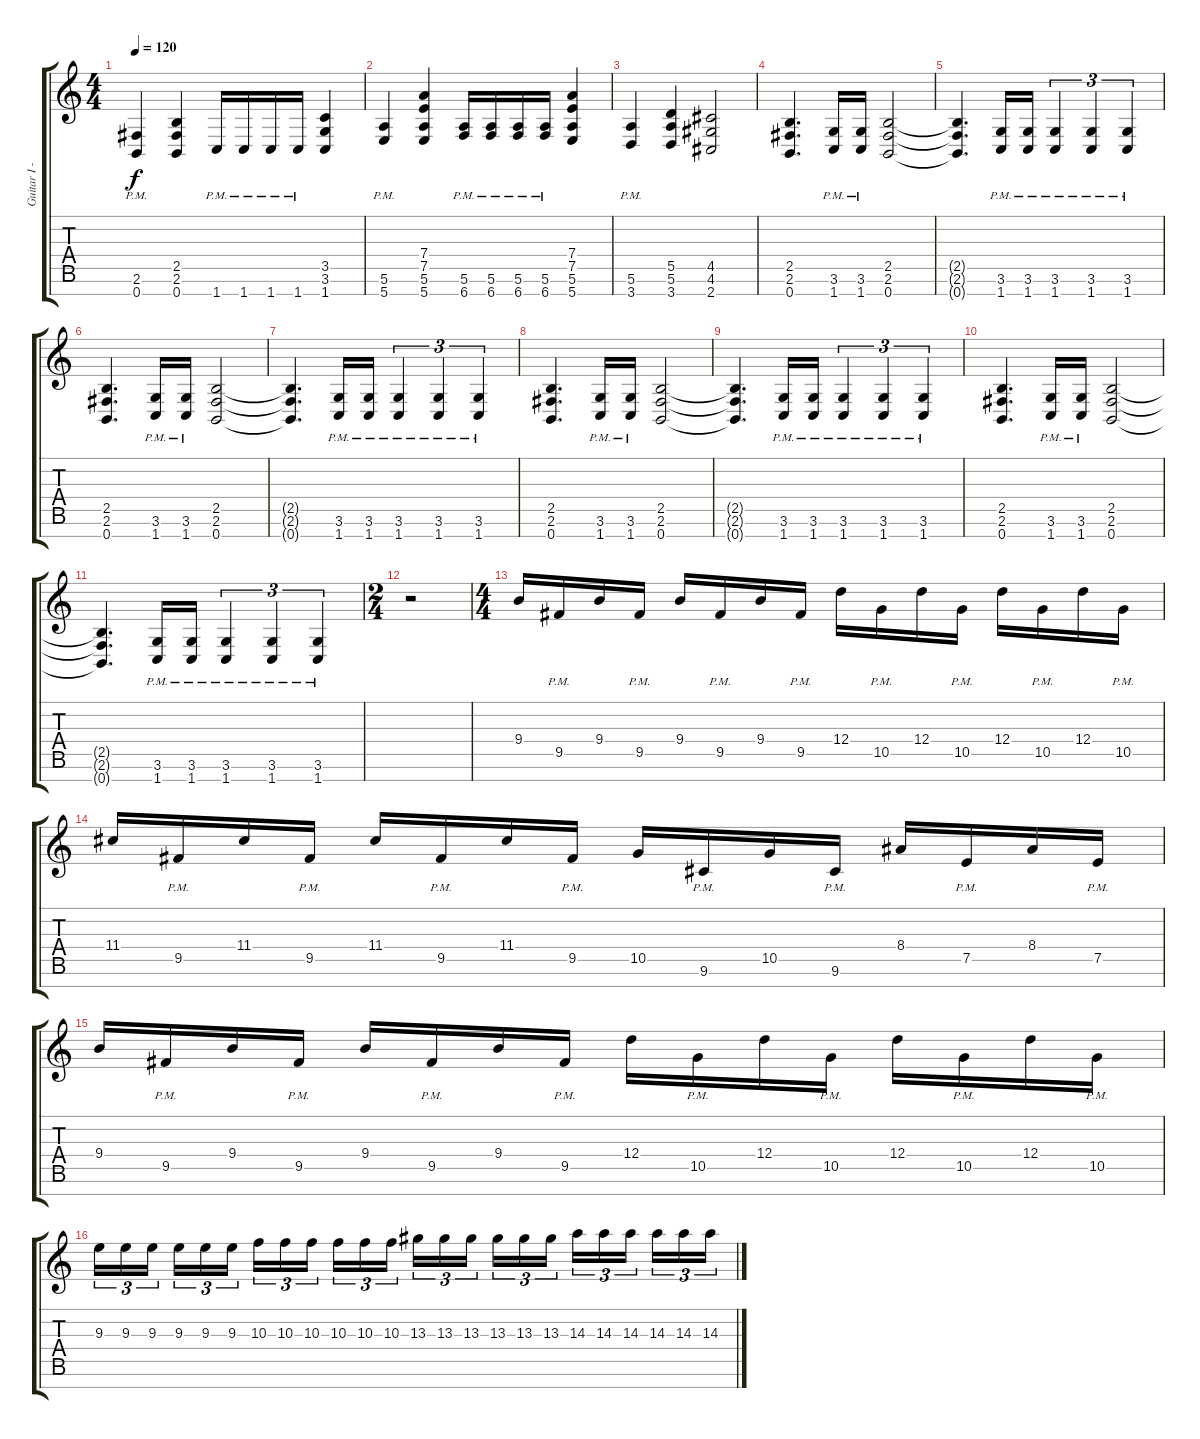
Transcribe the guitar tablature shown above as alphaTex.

\track ("Guitar I - Left" "Guitar I -") {instrument distortionguitar}
\staff {score tabs}
\tuning (E4 B3 G3 D3 A2 E2 B1) {hide}
\ts (4 4)
\tempo 120
\clef g2
\ks c
(2.6{pm} 0.7{pm}).4{dy f} (2.5 2.6 0.7).4 1.7{pm}.16 1.7{pm}.16 1.7{pm}.16 1.7{pm}.16 (3.5 3.6 1.7).4 |
(5.6{pm} 5.7{pm}).4 (7.4 7.5 5.6 5.7).4 (5.6{pm} 6.7{pm}).16 (5.6{pm} 6.7{pm}).16 (5.6{pm} 6.7{pm}).16 (5.6{pm} 6.7{pm}).16 (7.4 7.5 5.6 5.7).4 |
\section ("" "")
(5.6{pm} 3.7{pm}).4 (5.5 5.6 3.7).4 (4.5 4.6 2.7).2 |
(2.5 2.6 0.7).4{d} (3.6{pm} 1.7{pm}).16 (3.6{pm} 1.7{pm}).16 (2.5 2.6 0.7).2 |
(2.5{t} 2.6{t} 0.7{t}).4{d} (3.6{pm} 1.7{pm}).16 (3.6{pm} 1.7{pm}).16 (3.6{pm} 1.7{pm}).4{tu (3 2)} (3.6{pm} 1.7{pm}).4{tu (3 2)} (3.6{pm} 1.7{pm}).4{tu (3 2)} |
(2.5 2.6 0.7).4{d} (3.6{pm} 1.7{pm}).16 (3.6{pm} 1.7{pm}).16 (2.5 2.6 0.7).2 |
(2.5{t} 2.6{t} 0.7{t}).4{d} (3.6{pm} 1.7{pm}).16 (3.6{pm} 1.7{pm}).16 (3.6{pm} 1.7{pm}).4{tu (3 2)} (3.6{pm} 1.7{pm}).4{tu (3 2)} (3.6{pm} 1.7{pm}).4{tu (3 2)} |
(2.5 2.6 0.7).4{d} (3.6{pm} 1.7{pm}).16 (3.6{pm} 1.7{pm}).16 (2.5 2.6 0.7).2 |
(2.5{t} 2.6{t} 0.7{t}).4{d} (3.6{pm} 1.7{pm}).16 (3.6{pm} 1.7{pm}).16 (3.6{pm} 1.7{pm}).4{tu (3 2)} (3.6{pm} 1.7{pm}).4{tu (3 2)} (3.6{pm} 1.7{pm}).4{tu (3 2)} |
(2.5 2.6 0.7).4{d} (3.6{pm} 1.7{pm}).16 (3.6{pm} 1.7{pm}).16 (2.5 2.6 0.7).2 |
(2.5{t} 2.6{t} 0.7{t}).4{d} (3.6{pm} 1.7{pm}).16 (3.6{pm} 1.7{pm}).16 (3.6{pm} 1.7{pm}).4{tu (3 2)} (3.6{pm} 1.7{pm}).4{tu (3 2)} (3.6{pm} 1.7{pm}).4{tu (3 2)} |
\ts (2 4)
\section ("" "")
r.2 |
\ts (4 4)
9.4.16 9.5{pm}.16 9.4.16 9.5{pm}.16 9.4.16 9.5{pm}.16 9.4.16 9.5{pm}.16 12.4.16 10.5{pm}.16 12.4.16 10.5{pm}.16 12.4.16 10.5{pm}.16 12.4.16 10.5{pm}.16 |
11.4.16 9.5{pm}.16 11.4.16 9.5{pm}.16 11.4.16 9.5{pm}.16 11.4.16 9.5{pm}.16 10.5.16 9.6{pm}.16 10.5.16 9.6{pm}.16 8.4.16 7.5{pm}.16 8.4.16 7.5{pm}.16 |
9.4.16 9.5{pm}.16 9.4.16 9.5{pm}.16 9.4.16 9.5{pm}.16 9.4.16 9.5{pm}.16 12.4.16 10.5{pm}.16 12.4.16 10.5{pm}.16 12.4.16 10.5{pm}.16 12.4.16 10.5{pm}.16 |
9.3.16{tu (3 2)} 9.3.16{tu (3 2)} 9.3.16{tu (3 2) beam splitsecondary} 9.3.16{tu (3 2)} 9.3.16{tu (3 2)} 9.3.16{tu (3 2)} 10.3.16{tu (3 2)} 10.3.16{tu (3 2)} 10.3.16{tu (3 2) beam splitsecondary} 10.3.16{tu (3 2)} 10.3.16{tu (3 2)} 10.3.16{tu (3 2)} 13.3.16{tu (3 2)} 13.3.16{tu (3 2)} 13.3.16{tu (3 2) beam splitsecondary} 13.3.16{tu (3 2)} 13.3.16{tu (3 2)} 13.3.16{tu (3 2)} 14.3.16{tu (3 2)} 14.3.16{tu (3 2)} 14.3.16{tu (3 2) beam splitsecondary} 14.3.16{tu (3 2)} 14.3.16{tu (3 2)} 14.3.16{tu (3 2)}
